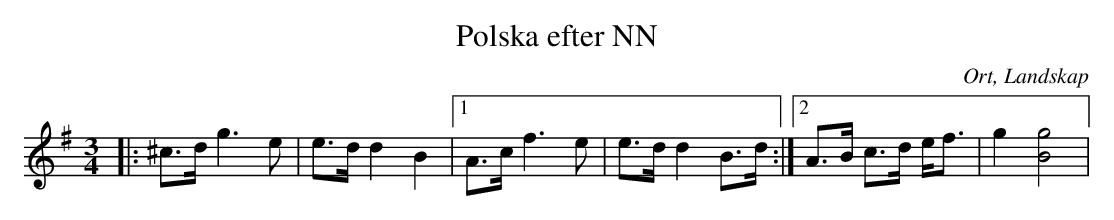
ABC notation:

X:1
T:Polska efter NN
O:Ort, Landskap
M:3/4
L:1/16
K:Em
|: ^c2>d2 g6 e2|e2>d2 d4 B4|1 A2>c2 f6 e2|e2>d2 d4 B2>d2 :|2 A2>B2 c2>d2 e2<f2|g4 [B8g8]|
